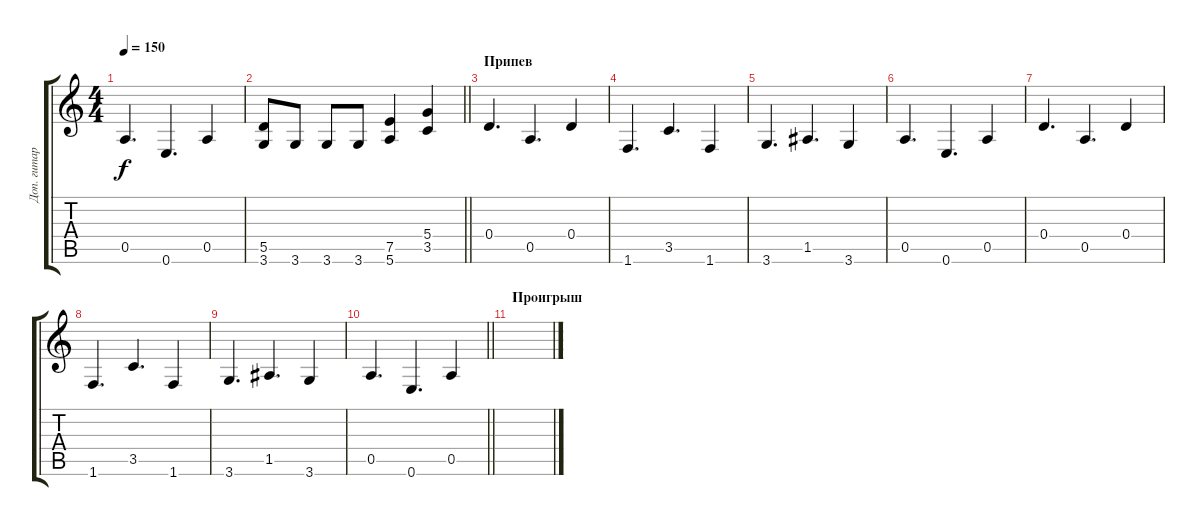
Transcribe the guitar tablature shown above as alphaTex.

\track ("Доп. гитара" "Доп. гитар") {instrument acousticguitarsteel}
\staff {score tabs}
\tuning (E4 B3 G3 D3 A2 E2) {hide}
\ts (4 4)
\tempo 150
\clef g2
\ks c
0.5.4{d dy f} 0.6.4{d} 0.5.4 |
\barLineRight lightlight
(5.5 3.6).8 3.6.8 3.6.8 3.6.8 (7.5 5.6).4 (5.4 3.5).4 |
\section ("" "Припев")
0.4.4{d} 0.5.4{d} 0.4.4 |
1.6.4{d} 3.5.4{d} 1.6.4 |
3.6.4{d} 1.5.4{d} 3.6.4 |
0.5.4{d} 0.6.4{d} 0.5.4 |
0.4.4{d} 0.5.4{d} 0.4.4 |
1.6.4{d} 3.5.4{d} 1.6.4 |
3.6.4{d} 1.5.4{d} 3.6.4 |
\barLineRight lightlight
0.5.4{d} 0.6.4{d} 0.5.4 |
\section ("" "Проигрыш")
